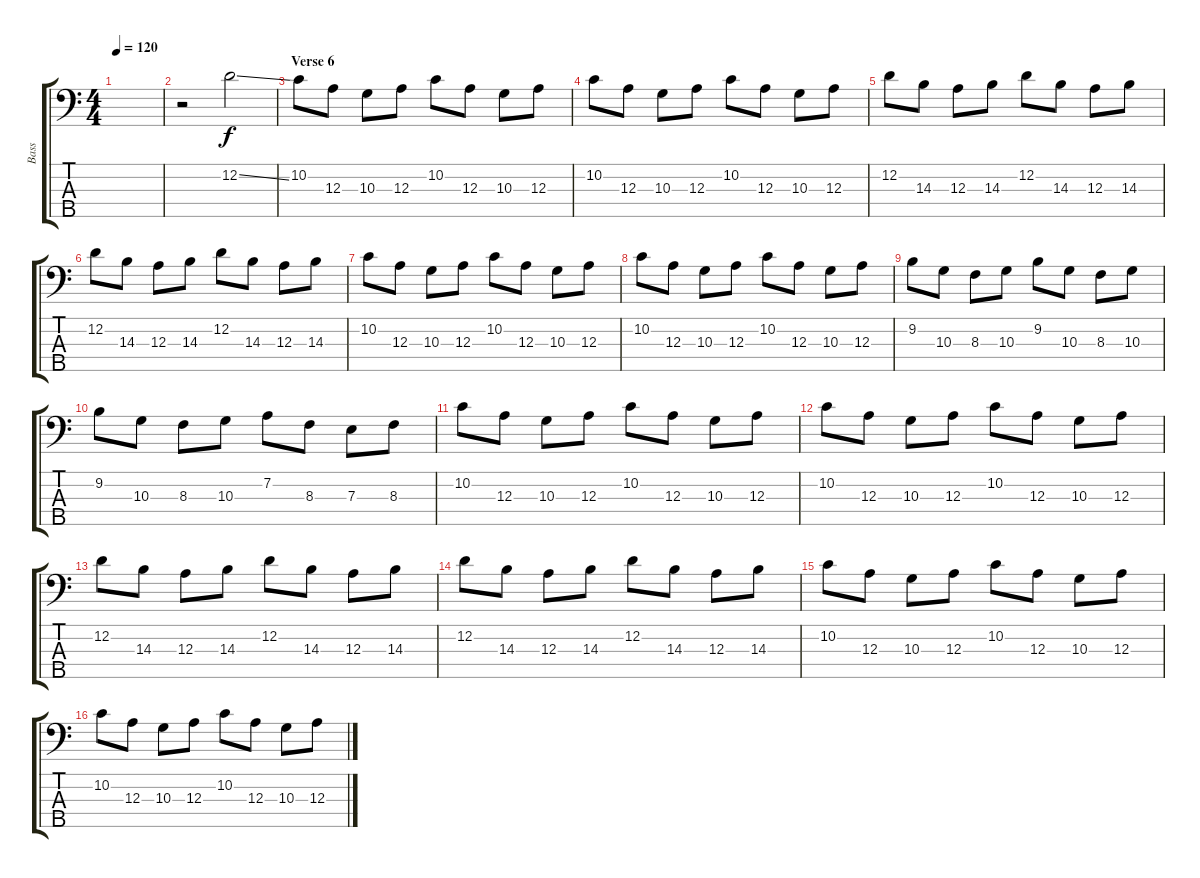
\track ("Bass" "Bass") {instrument electricbassfinger}
\staff {score tabs}
\tuning (G2 D2 A1 E1 B0) {hide}
\ts (4 4)
\tempo 120
\clef f4
\ks c
|
r.2 12.2{ss}.2 |
\section ("" "Verse 6")
10.2.8 12.3.8 10.3.8 12.3.8 10.2.8 12.3.8 10.3.8 12.3.8 |
10.2.8 12.3.8 10.3.8 12.3.8 10.2.8 12.3.8 10.3.8 12.3.8 |
12.2.8 14.3.8 12.3.8 14.3.8 12.2.8 14.3.8 12.3.8 14.3.8 |
12.2.8 14.3.8 12.3.8 14.3.8 12.2.8 14.3.8 12.3.8 14.3.8 |
10.2.8 12.3.8 10.3.8 12.3.8 10.2.8 12.3.8 10.3.8 12.3.8 |
10.2.8 12.3.8 10.3.8 12.3.8 10.2.8 12.3.8 10.3.8 12.3.8 |
9.2.8 10.3.8 8.3.8 10.3.8 9.2.8 10.3.8 8.3.8 10.3.8 |
9.2.8 10.3.8 8.3.8 10.3.8 7.2.8 8.3.8 7.3.8 8.3.8 |
10.2.8 12.3.8 10.3.8 12.3.8 10.2.8 12.3.8 10.3.8 12.3.8 |
10.2.8 12.3.8 10.3.8 12.3.8 10.2.8 12.3.8 10.3.8 12.3.8 |
12.2.8 14.3.8 12.3.8 14.3.8 12.2.8 14.3.8 12.3.8 14.3.8 |
12.2.8 14.3.8 12.3.8 14.3.8 12.2.8 14.3.8 12.3.8 14.3.8 |
10.2.8 12.3.8 10.3.8 12.3.8 10.2.8 12.3.8 10.3.8 12.3.8 |
10.2.8 12.3.8 10.3.8 12.3.8 10.2.8 12.3.8 10.3.8 12.3.8
